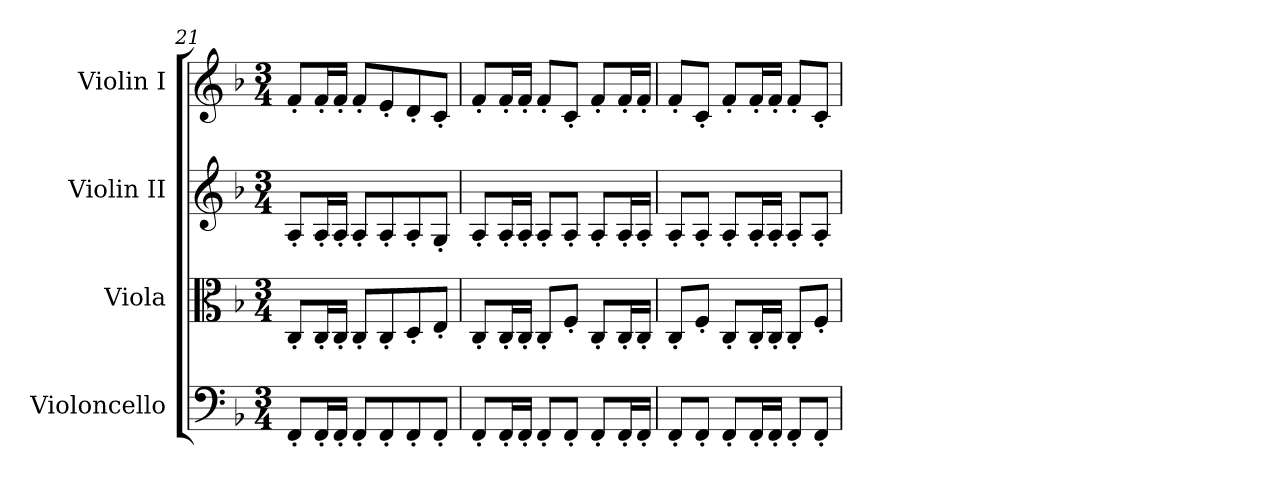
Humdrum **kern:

**kern	**kern	**kern	**kern
*part4	*part3	*part2	*part1
*staff4	*staff3	*staff2	*staff1
*I"Violoncello	*I"Viola	*I"Violin II	*I"Violin I
*I'Vc	*I'Vla	*I'Vln	*I'Vln
*clefF4	*clefC3	*clefG2	*clefG2
*k[b-]	*k[b-]	*k[b-]	*k[b-]
*M3/4	*M3/4	*M3/4	*M3/4
=21	=21	=21	=21
8FF'/L	8C'/L	8A'/L	8f'/L
16FF'/L	16C'/L	16A'/L	16f'/L
16FF'/JJ	16C'/JJ	16A'/JJ	16f'/JJ
8FF'/L	8C'/L	8A'/L	8f'/L
8FF'/	8C'/	8A'/	8e'/
8FF'/	8D'/	8A'/	8d'/
8FF'/J	8E'/J	8G'/J	8c'/J
=22	=22	=22	=22
8FF'/L	8C'/L	8A'/L	8f'/L
16FF'/L	16C'/L	16A'/L	16f'/L
16FF'/JJ	16C'/JJ	16A'/JJ	16f'/JJ
8FF'/L	8C'/L	8A'/L	8f'/L
8FF'/J	8F'/J	8A'/J	8c'/J
8FF'/L	8C'/L	8A'/L	8f'/L
16FF'/L	16C'/L	16A'/L	16f'/L
16FF'/JJ	16C'/JJ	16A'/JJ	16f'/JJ
=23	=23	=23	=23
8FF'/L	8C'/L	8A'/L	8f'/L
8FF'/J	8F'/J	8A'/J	8c'/J
8FF'/L	8C'/L	8A'/L	8f'/L
16FF'/L	16C'/L	16A'/L	16f'/L
16FF'/JJ	16C'/JJ	16A'/JJ	16f'/JJ
8FF'/L	8C'/L	8A'/L	8f'/L
8FF'/J	8F'/J	8A'/J	8c'/J
=	=	=	=
*-	*-	*-	*-
